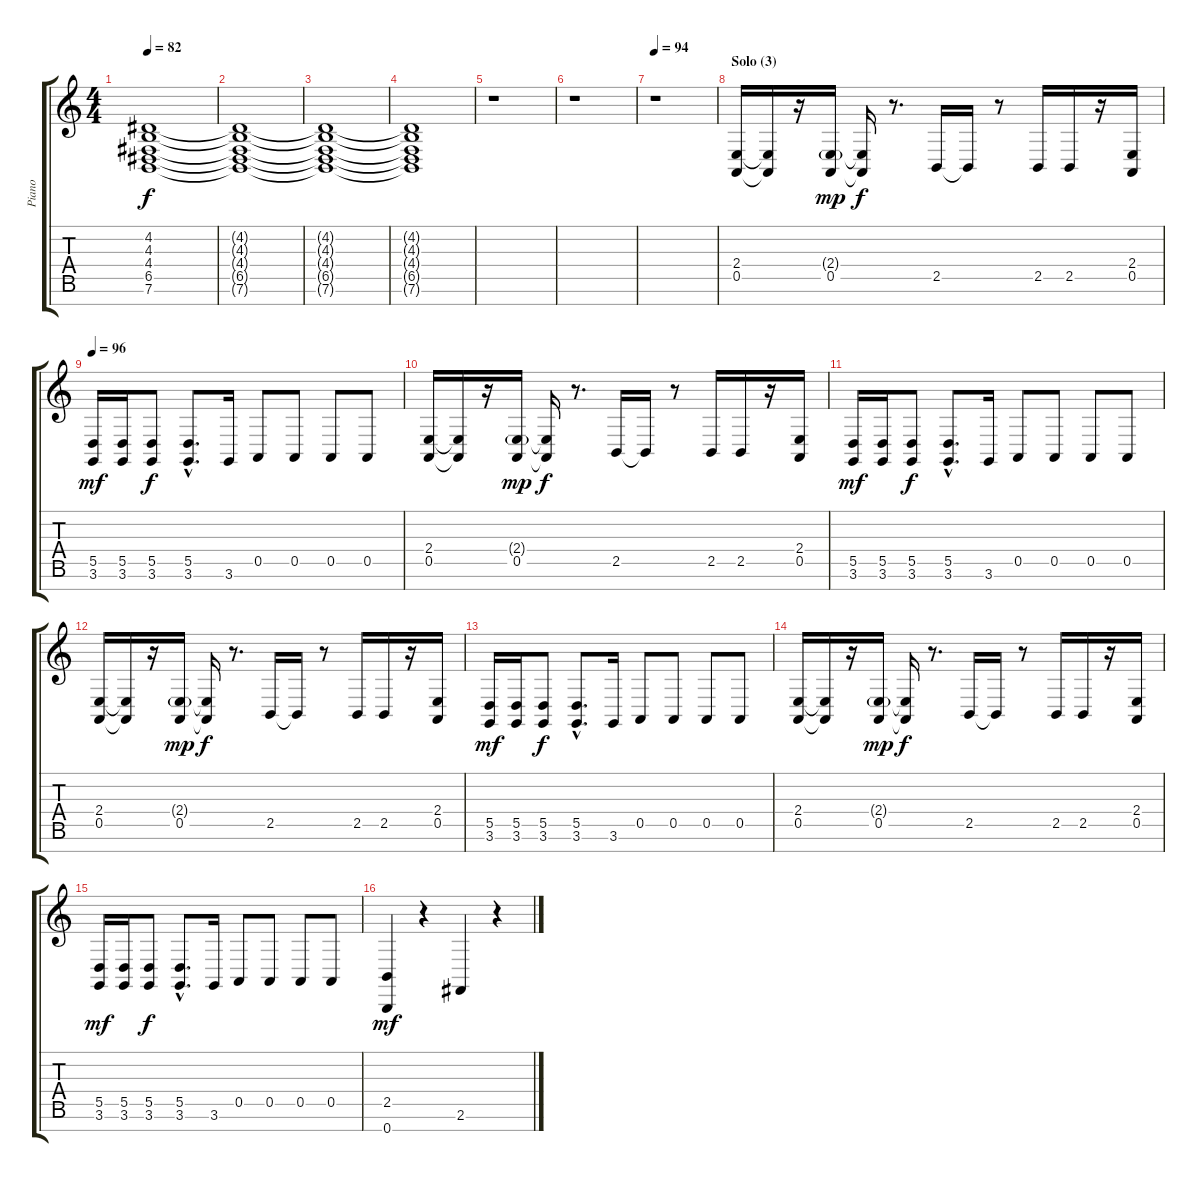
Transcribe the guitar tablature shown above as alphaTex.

\track ("  Piano    (Mão Esquerda)" "  Piano   ") {instrument acousticgrandpiano}
\staff {score tabs}
\tuning (E4 B3 G3 D3 A2 E2 B1) {hide}
\ts (4 4)
\tempo 82
\clef g2
\ks c
(4.2 4.3 4.4 6.5 7.6).1{dy f} |
(4.2{t} 4.3{t} 4.4{t} 6.5{t} 7.6{t}).1 |
(4.2{t} 4.3{t} 4.4{t} 6.5{t} 7.6{t}).1 |
(4.2{t} 4.3{t} 4.4{t} 6.5{t} 7.6{t}).1 |
r.1 |
r.1 |
\tempo 94
r.1 |
\section ("" "Solo (3)")
(2.4 0.5).16 (2.4{t} 0.5{t}).16 r.16 (2.4{g} 0.5).16{dy mp} (2.4{t} 0.5{t}).16{dy f} r.8{d} 2.5.16 2.5{t}.16 r.8 2.5.16 2.5.16 r.16 (2.4 0.5).16 |
\tempo 96
(5.5 3.6).16{dy mf} (5.5 3.6).16 (5.5 3.6).8{dy f} (5.5{hac} 3.6{hac}).8{d} 3.6.16 0.5.8 0.5.8 0.5.8 0.5.8 |
(2.4 0.5).16 (2.4{t} 0.5{t}).16 r.16 (2.4{g} 0.5).16{dy mp} (2.4{t} 0.5{t}).16{dy f} r.8{d} 2.5.16 2.5{t}.16 r.8 2.5.16 2.5.16 r.16 (2.4 0.5).16 |
(5.5 3.6).16{dy mf} (5.5 3.6).16 (5.5 3.6).8{dy f} (5.5{hac} 3.6{hac}).8{d} 3.6.16 0.5.8 0.5.8 0.5.8 0.5.8 |
(2.4 0.5).16 (2.4{t} 0.5{t}).16 r.16 (2.4{g} 0.5).16{dy mp} (2.4{t} 0.5{t}).16{dy f} r.8{d} 2.5.16 2.5{t}.16 r.8 2.5.16 2.5.16 r.16 (2.4 0.5).16 |
(5.5 3.6).16{dy mf} (5.5 3.6).16 (5.5 3.6).8{dy f} (5.5{hac} 3.6{hac}).8{d} 3.6.16 0.5.8 0.5.8 0.5.8 0.5.8 |
(2.4 0.5).16 (2.4{t} 0.5{t}).16 r.16 (2.4{g} 0.5).16{dy mp} (2.4{t} 0.5{t}).16{dy f} r.8{d} 2.5.16 2.5{t}.16 r.8 2.5.16 2.5.16 r.16 (2.4 0.5).16 |
(5.5 3.6).16{dy mf} (5.5 3.6).16 (5.5 3.6).8{dy f} (5.5{hac} 3.6{hac}).8{d} 3.6.16 0.5.8 0.5.8 0.5.8 0.5.8 |
(2.5 0.7).4{dy mf} r.4 2.6.4 r.4
